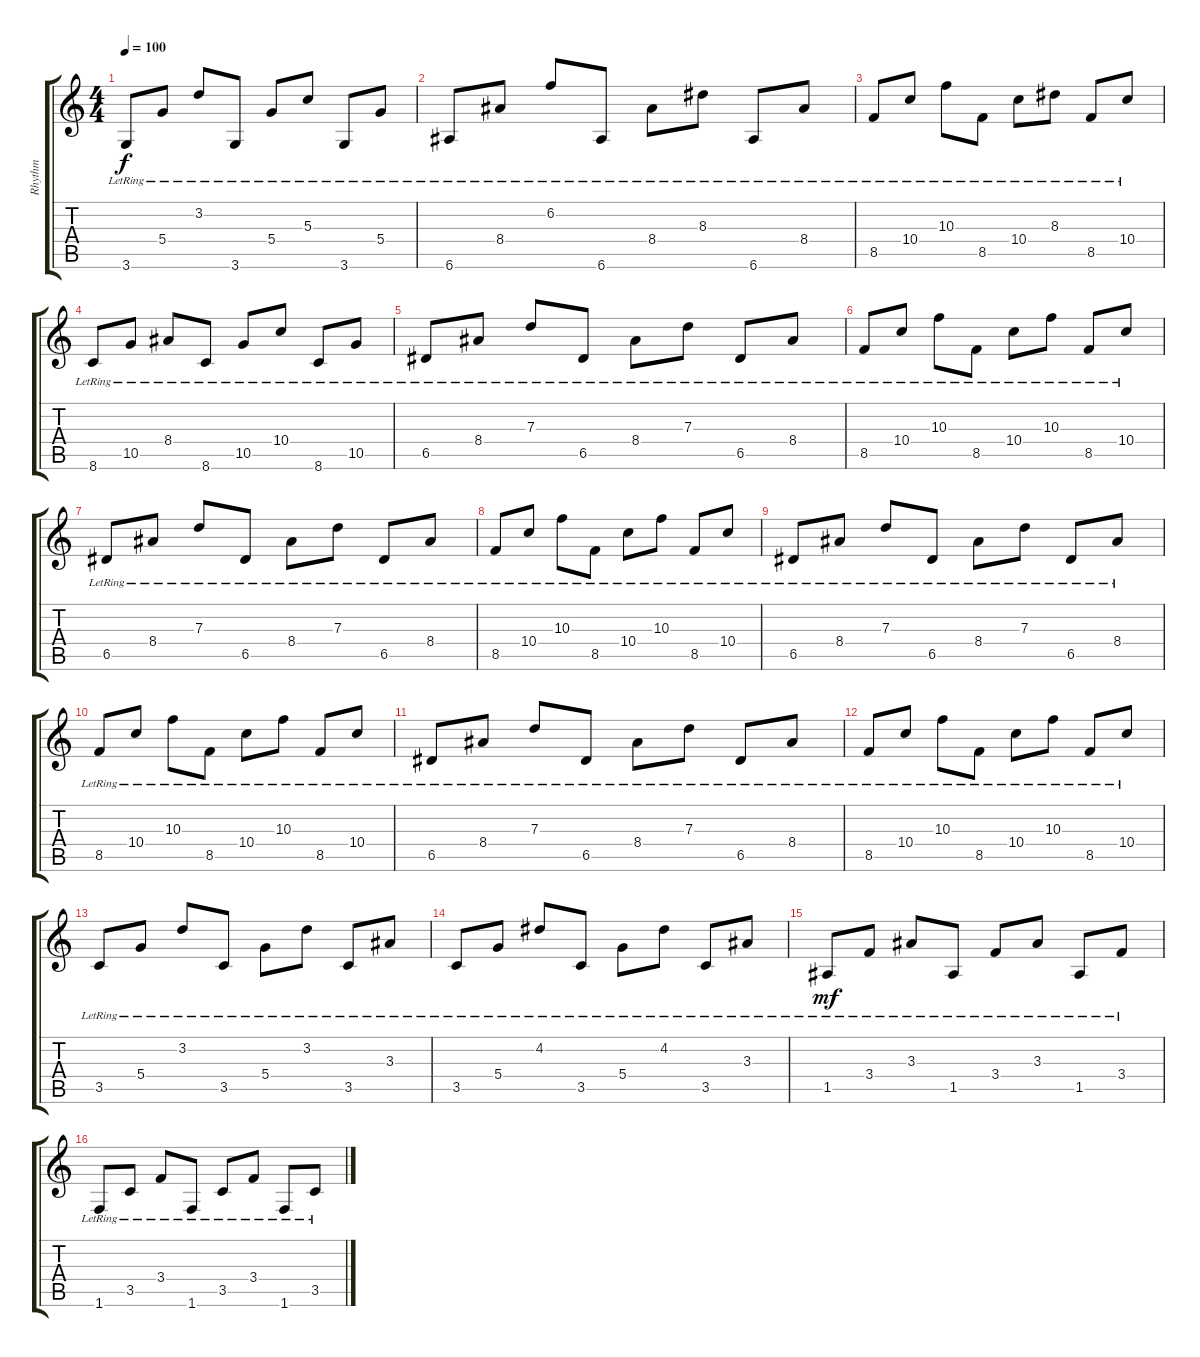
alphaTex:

\track ("Rhythm" "Rhythm") {instrument acousticguitarsteel}
\staff {score tabs}
\tuning (E4 B3 G3 D3 A2 E2) {hide}
\ts (4 4)
\tempo 100
\clef g2
\ks c
3.6{lr}.8{dy f} 5.4{lr}.8 3.2{lr}.8 3.6{lr}.8 5.4{lr}.8 5.3{lr}.8 3.6{lr}.8 5.4{lr}.8 |
6.6{lr}.8 8.4{lr}.8 6.2{lr}.8 6.6{lr}.8 8.4{lr}.8 8.3{lr}.8 6.6{lr}.8 8.4{lr}.8 |
8.5{lr}.8 10.4{lr}.8 10.3{lr}.8 8.5{lr}.8 10.4{lr}.8 8.3{lr}.8 8.5{lr}.8 10.4{lr}.8 |
8.6{lr}.8 10.5{lr}.8 8.4{lr}.8 8.6{lr}.8 10.5{lr}.8 10.4{lr}.8 8.6{lr}.8 10.5{lr}.8 |
6.5{lr}.8 8.4{lr}.8 7.3{lr}.8 6.5{lr}.8 8.4{lr}.8 7.3{lr}.8 6.5{lr}.8 8.4{lr}.8 |
8.5{lr}.8 10.4{lr}.8 10.3{lr}.8 8.5{lr}.8 10.4{lr}.8 10.3{lr}.8 8.5{lr}.8 10.4{lr}.8 |
6.5{lr}.8 8.4{lr}.8 7.3{lr}.8 6.5{lr}.8 8.4{lr}.8 7.3{lr}.8 6.5{lr}.8 8.4{lr}.8 |
8.5{lr}.8 10.4{lr}.8 10.3{lr}.8 8.5{lr}.8 10.4{lr}.8 10.3{lr}.8 8.5{lr}.8 10.4{lr}.8 |
6.5{lr}.8 8.4{lr}.8 7.3{lr}.8 6.5{lr}.8 8.4{lr}.8 7.3{lr}.8 6.5{lr}.8 8.4{lr}.8 |
8.5{lr}.8 10.4{lr}.8 10.3{lr}.8 8.5{lr}.8 10.4{lr}.8 10.3{lr}.8 8.5{lr}.8 10.4{lr}.8 |
6.5{lr}.8 8.4{lr}.8 7.3{lr}.8 6.5{lr}.8 8.4{lr}.8 7.3{lr}.8 6.5{lr}.8 8.4{lr}.8 |
8.5{lr}.8 10.4{lr}.8 10.3{lr}.8 8.5{lr}.8 10.4{lr}.8 10.3{lr}.8 8.5{lr}.8 10.4{lr}.8 |
3.5{lr}.8 5.4{lr}.8 3.2{lr}.8 3.5{lr}.8 5.4{lr}.8 3.2{lr}.8 3.5{lr}.8 3.3{lr}.8 |
3.5{lr}.8 5.4{lr}.8 4.2{lr}.8 3.5{lr}.8 5.4{lr}.8 4.2{lr}.8 3.5{lr}.8 3.3{lr}.8 |
1.5{lr}.8{dy mf} 3.4{lr}.8 3.3{lr}.8 1.5{lr}.8 3.4{lr}.8 3.3{lr}.8 1.5{lr}.8 3.4{lr}.8 |
1.6{lr}.8 3.5{lr}.8 3.4{lr}.8 1.6{lr}.8 3.5{lr}.8 3.4{lr}.8 1.6{lr}.8 3.5{lr}.8
